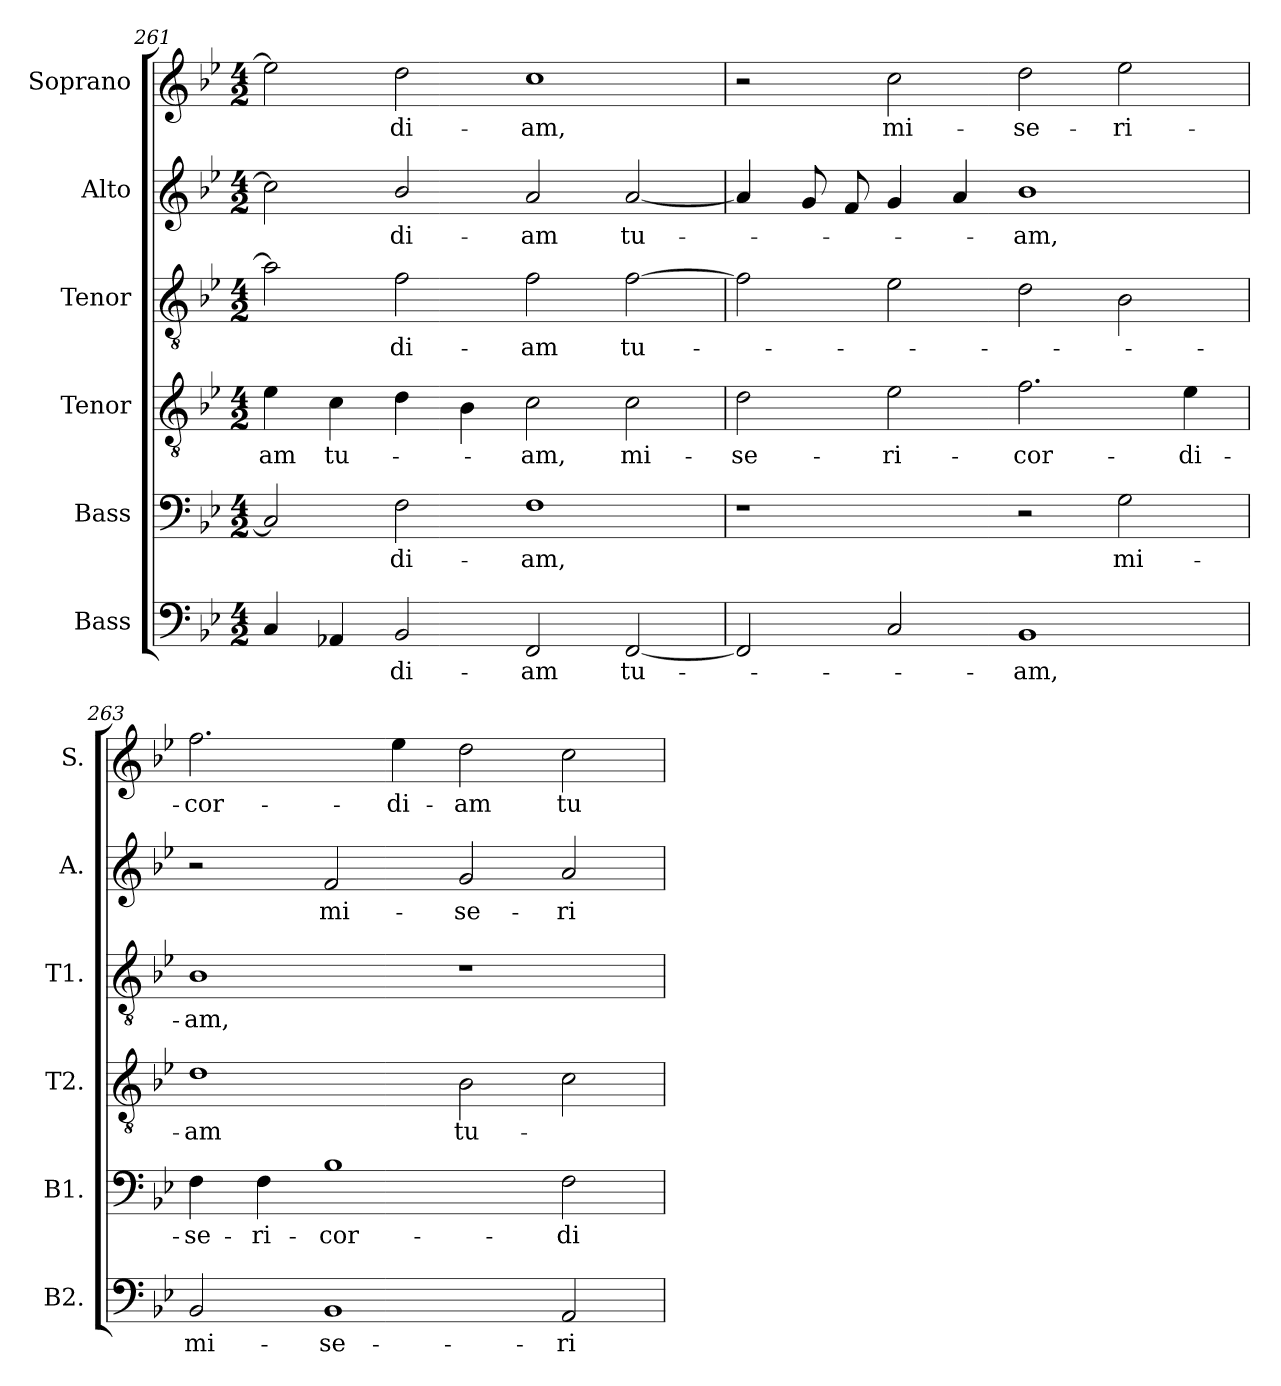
**kern	**text	**kern	**text	**kern	**text	**kern	**text	**kern	**text	**kern	**text
*part6	*part6	*part5	*part5	*part4	*part4	*part3	*part3	*part2	*part2	*part1	*part1
*staff6	*staff6	*staff5	*staff5	*staff4	*staff4	*staff3	*staff3	*staff2	*staff2	*staff1	*staff1
*I"Bass	*	*I"Bass	*	*I"Tenor	*	*I"Tenor	*	*I"Alto	*	*I"Soprano	*
*I'B2.	*	*I'B1.	*	*I'T2.	*	*I'T1.	*	*I'A.	*	*I'S.	*
!!LO:LB:g=z
*clefF4	*	*clefF4	*	*clefGv2	*	*clefGv2	*	*clefG2	*	*clefG2	*
*	*	*	*	*ITrd7c12	*	*ITrd7c12	*	*	*	*	*
*k[b-e-]	*	*k[b-e-]	*	*k[b-e-]	*	*k[b-e-]	*	*k[b-e-]	*	*k[b-e-]	*
*B-:	*	*B-:	*	*B-:	*	*B-:	*	*B-:	*	*B-:	*
*M4/2	*	*M4/2	*	*M4/2	*	*M4/2	*	*M4/2	*	*M4/2	*
=261	=261	=261	=261	=261	=261	=261	=261	=261	=261	=261	=261
!	!	!	!	!	!LO:LY:b:color=#000000	!	!	!	!	!	!
4Ci/	.	2Ci/]	.	4E-i\	-am	2A-i\]	.	2cci\]	.	2ee-i\]	.
!	!	!	!	!	!LO:LY:b:color=#000000	!	!	!	!	!	!
4AA-Xi/	.	.	.	4Ci\	tu-	.	.	.	.	.	.
!	!LO:LY:b:color=#000000	!	!	!	!	!	!	!	!	!	!
!	!	!	!LO:LY:b:color=#000000	!	!	!	!	!	!	!	!
!	!	!	!	!	!	!	!LO:LY:b:color=#000000	!	!	!	!
!	!	!	!	!	!	!	!	!	!LO:LY:b:color=#000000	!	!
!	!	!	!	!	!	!	!	!	!	!	!LO:LY:b:color=#000000
2BB-i/	-di-	2Fi\	-di-	4Di\	.	2Fi\	-di-	2b-i/	-di-	2ddi\	-di-
.	.	.	.	4BB-i\	.	.	.	.	.	.	.
!	!LO:LY:b:color=#000000	!	!	!	!	!	!	!	!	!	!
!	!	!	!LO:LY:b:color=#000000	!	!	!	!	!	!	!	!
!	!	!	!	!	!LO:LY:b:color=#000000	!	!	!	!	!	!
!	!	!	!	!	!	!	!LO:LY:b:color=#000000	!	!	!	!
!	!	!	!	!	!	!	!	!	!LO:LY:b:color=#000000	!	!
!	!	!	!	!	!	!	!	!	!	!	!LO:LY:b:color=#000000
2FFi/	-am	1Fi	-am,	2Ci\	-am,	2Fi\	-am	2ai/	-am	1cci	-am,
!	!LO:LY:b:color=#000000	!	!	!	!	!	!	!	!	!	!
!	!	!	!	!	!LO:LY:b:color=#000000	!	!	!	!	!	!
!	!	!	!	!	!	!	!LO:LY:b:color=#000000	!	!	!	!
!	!	!	!	!	!	!	!	!	!LO:LY:b:color=#000000	!	!
[<2FFi/	tu-	.	.	2Ci\	mi-	[>2Fi\	tu-	[<2ai/	tu-	.	.
=262	=262	=262	=262	=262	=262	=262	=262	=262	=262	=262	=262
!	!	!	!	!	!LO:LY:b:color=#000000	!	!	!	!	!	!
2FFi/]	.	1r	.	2Di\	-se-	2Fi\]	.	4ai/]	.	2r	.
.	.	.	.	.	.	.	.	8gi/	.	.	.
.	.	.	.	.	.	.	.	8fi/	.	.	.
!	!	!	!	!	!LO:LY:b:color=#000000	!	!	!	!	!	!
!	!	!	!	!	!	!	!	!	!	!	!LO:LY:b:color=#000000
2Ci/	.	.	.	2E-i\	-ri-	2E-i\	.	4gi/	.	2cci\	mi-
.	.	.	.	.	.	.	.	4ai/	.	.	.
!	!LO:LY:b:color=#000000	!	!	!	!	!	!	!	!	!	!
!	!	!	!	!	!LO:LY:b:color=#000000	!	!	!	!	!	!
!	!	!	!	!	!	!	!	!	!LO:LY:b:color=#000000	!	!
!	!	!	!	!	!	!	!	!	!	!	!LO:LY:b:color=#000000
1BB-i	-am,	2r	.	2.Fi\	-cor-	2Di\	.	1b-i	-am,	2ddi\	-se-
!	!	!	!LO:LY:b:color=#000000	!	!	!	!	!	!	!	!
!	!	!	!	!	!	!	!	!	!	!	!LO:LY:b:color=#000000
.	.	2Gi\	mi-	.	.	2BB-i\	.	.	.	2ee-i\	-ri-
!	!	!	!	!	!LO:LY:b:color=#000000	!	!	!	!	!	!
.	.	.	.	4E-i\	-di-	.	.	.	.	.	.
=263	=263	=263	=263	=263	=263	=263	=263	=263	=263	=263	=263
!	!LO:LY:b:color=#000000	!	!	!	!	!	!	!	!	!	!
!	!	!	!LO:LY:b:color=#000000	!	!	!	!	!	!	!	!
!	!	!	!	!	!LO:LY:b:color=#000000	!	!	!	!	!	!
!	!	!	!	!	!	!	!LO:LY:b:color=#000000	!	!	!	!
!	!	!	!	!	!	!	!	!	!	!	!LO:LY:b:color=#000000
2BB-i/	mi-	4Fi\	-se-	1Di	-am	1BB-i	-am,	2r	.	2.ffi\	-cor-
!	!	!	!LO:LY:b:color=#000000	!	!	!	!	!	!	!	!
.	.	4Fi\	-ri-	.	.	.	.	.	.	.	.
!	!LO:LY:b:color=#000000	!	!	!	!	!	!	!	!	!	!
!	!	!	!LO:LY:b:color=#000000	!	!	!	!	!	!	!	!
!	!	!	!	!	!	!	!	!	!LO:LY:b:color=#000000	!	!
1BB-i	-se-	1B-i	-cor-	.	.	.	.	2fi/	mi-	.	.
!	!	!	!	!	!	!	!	!	!	!	!LO:LY:b:color=#000000
.	.	.	.	.	.	.	.	.	.	4ee-i\	-di-
!	!	!	!	!	!LO:LY:b:color=#000000	!	!	!	!	!	!
!	!	!	!	!	!	!	!	!	!LO:LY:b:color=#000000	!	!
!	!	!	!	!	!	!	!	!	!	!	!LO:LY:b:color=#000000
.	.	.	.	2BB-i\	tu-	1r	.	2gi/	-se-	2ddi\	-am
!	!LO:LY:b:color=#000000	!	!	!	!	!	!	!	!	!	!
!	!	!	!LO:LY:b:color=#000000	!	!	!	!	!	!	!	!
!	!	!	!	!	!	!	!	!	!LO:LY:b:color=#000000	!	!
!	!	!	!	!	!	!	!	!	!	!	!LO:LY:b:color=#000000
2AAi/	-ri-	2Fi\	-di-	2Ci\	.	.	.	2ai/	-ri-	2cci\	tu-
=	=	=	=	=	=	=	=	=	=	=	=
*-	*-	*-	*-	*-	*-	*-	*-	*-	*-	*-	*-
